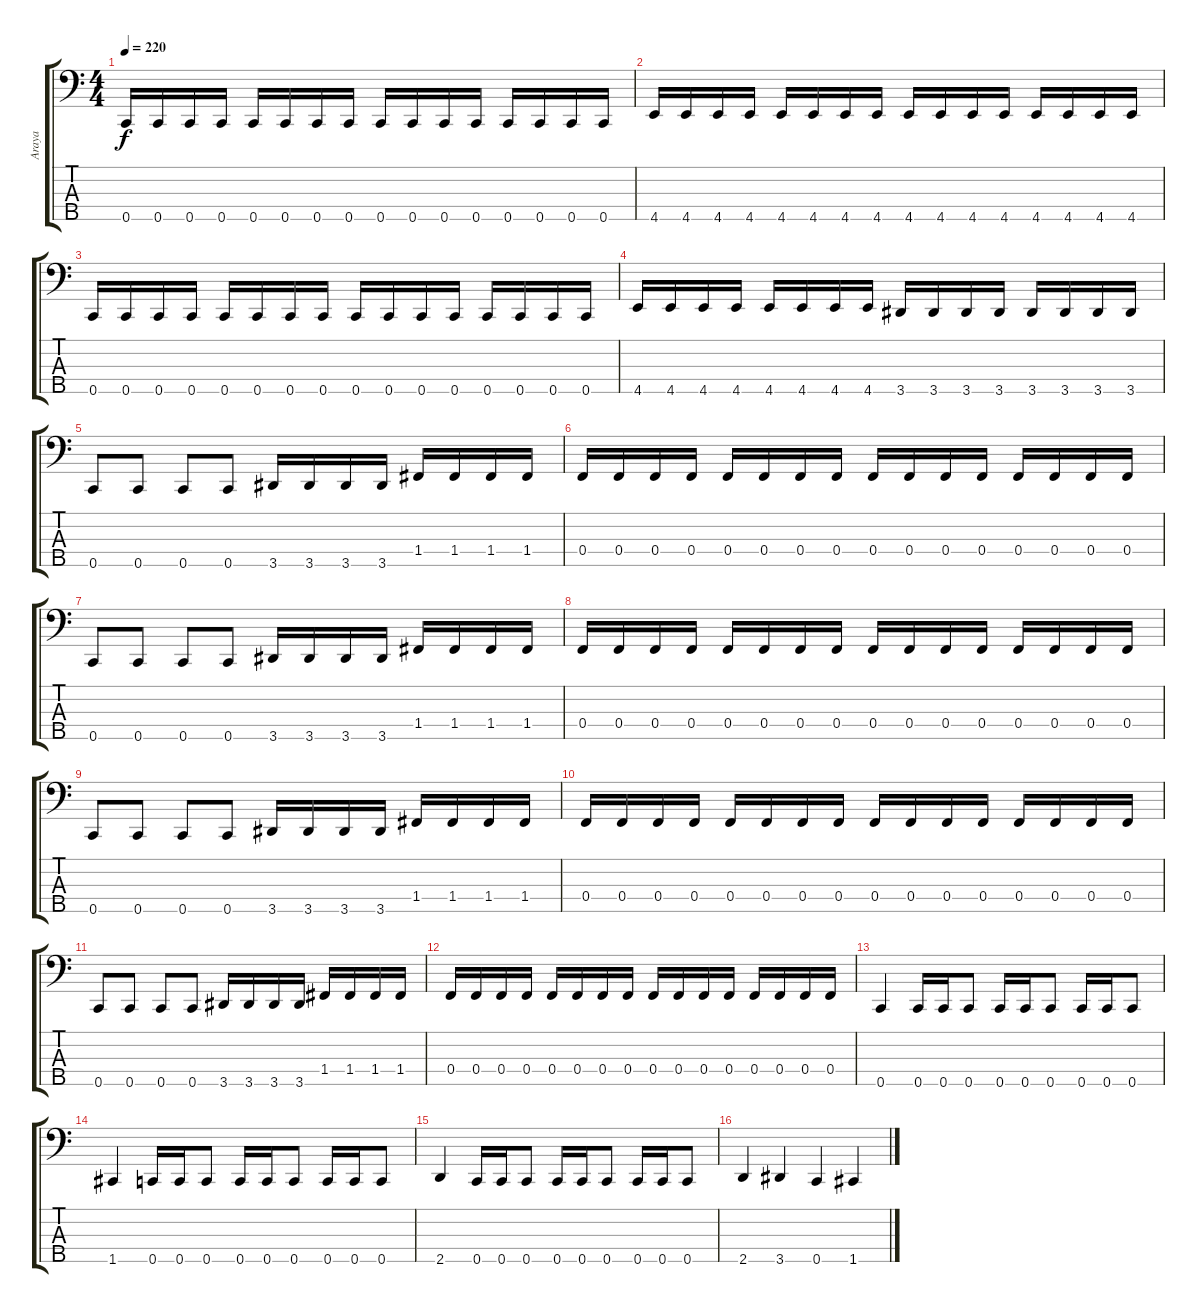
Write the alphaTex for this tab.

\track ("Araya" "Araya") {instrument electricbasspick}
\staff {score tabs}
\tuning (Ab2 Eb2 Bb1 F1 C1) {hide}
\ts (4 4)
\tempo 220
\clef f4
\ks c
0.5.16{dy f} 0.5.16 0.5.16 0.5.16 0.5.16 0.5.16 0.5.16 0.5.16 0.5.16 0.5.16 0.5.16 0.5.16 0.5.16 0.5.16 0.5.16 0.5.16 |
4.5.16 4.5.16 4.5.16 4.5.16 4.5.16 4.5.16 4.5.16 4.5.16 4.5.16 4.5.16 4.5.16 4.5.16 4.5.16 4.5.16 4.5.16 4.5.16 |
0.5.16 0.5.16 0.5.16 0.5.16 0.5.16 0.5.16 0.5.16 0.5.16 0.5.16 0.5.16 0.5.16 0.5.16 0.5.16 0.5.16 0.5.16 0.5.16 |
4.5.16 4.5.16 4.5.16 4.5.16 4.5.16 4.5.16 4.5.16 4.5.16 3.5.16 3.5.16 3.5.16 3.5.16 3.5.16 3.5.16 3.5.16 3.5.16 |
0.5.8 0.5.8 0.5.8 0.5.8 3.5.16 3.5.16 3.5.16 3.5.16 1.4.16 1.4.16 1.4.16 1.4.16 |
0.4.16 0.4.16 0.4.16 0.4.16 0.4.16 0.4.16 0.4.16 0.4.16 0.4.16 0.4.16 0.4.16 0.4.16 0.4.16 0.4.16 0.4.16 0.4.16 |
0.5.8 0.5.8 0.5.8 0.5.8 3.5.16 3.5.16 3.5.16 3.5.16 1.4.16 1.4.16 1.4.16 1.4.16 |
0.4.16 0.4.16 0.4.16 0.4.16 0.4.16 0.4.16 0.4.16 0.4.16 0.4.16 0.4.16 0.4.16 0.4.16 0.4.16 0.4.16 0.4.16 0.4.16 |
0.5.8 0.5.8 0.5.8 0.5.8 3.5.16 3.5.16 3.5.16 3.5.16 1.4.16 1.4.16 1.4.16 1.4.16 |
0.4.16 0.4.16 0.4.16 0.4.16 0.4.16 0.4.16 0.4.16 0.4.16 0.4.16 0.4.16 0.4.16 0.4.16 0.4.16 0.4.16 0.4.16 0.4.16 |
0.5.8 0.5.8 0.5.8 0.5.8 3.5.16 3.5.16 3.5.16 3.5.16 1.4.16 1.4.16 1.4.16 1.4.16 |
0.4.16 0.4.16 0.4.16 0.4.16 0.4.16 0.4.16 0.4.16 0.4.16 0.4.16 0.4.16 0.4.16 0.4.16 0.4.16 0.4.16 0.4.16 0.4.16 |
0.5.4 0.5.16 0.5.16 0.5.8 0.5.16 0.5.16 0.5.8 0.5.16 0.5.16 0.5.8 |
1.5.4 0.5.16 0.5.16 0.5.8 0.5.16 0.5.16 0.5.8 0.5.16 0.5.16 0.5.8 |
2.5.4 0.5.16 0.5.16 0.5.8 0.5.16 0.5.16 0.5.8 0.5.16 0.5.16 0.5.8 |
2.5.4 3.5.4 0.5.4 1.5.4
